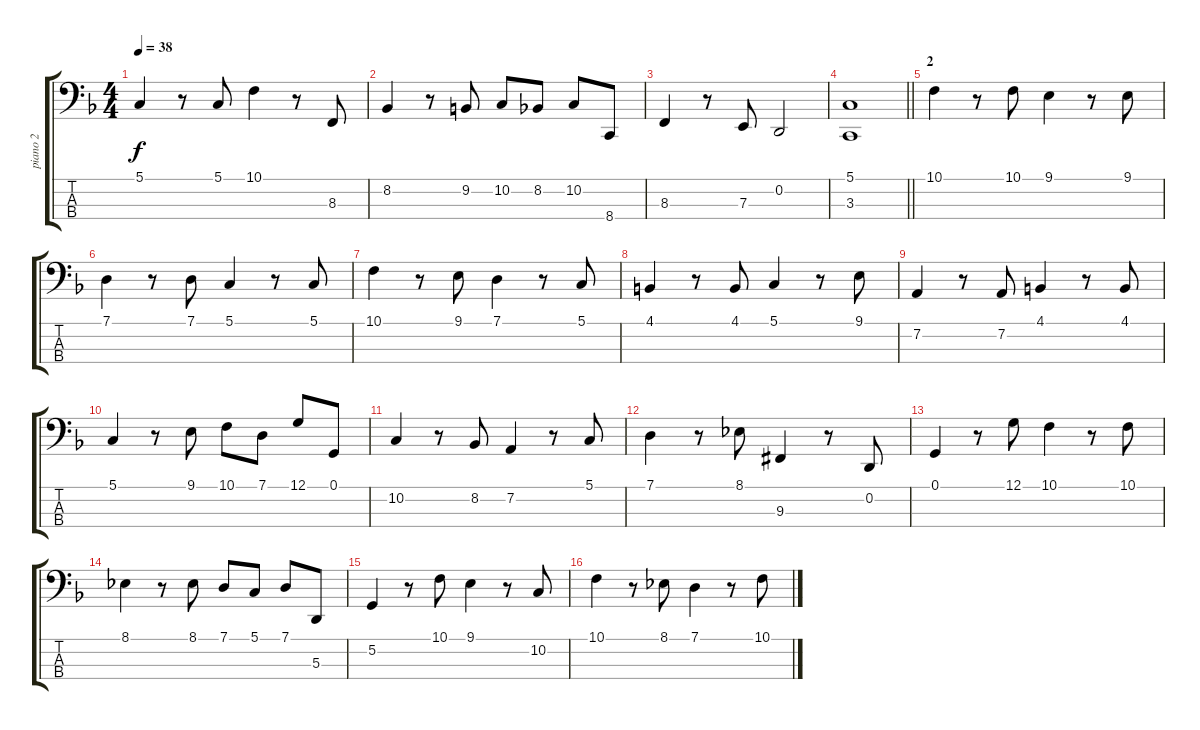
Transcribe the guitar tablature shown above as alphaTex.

\track ("piano 2" "piano 2") {instrument honkytonkpiano}
\staff {score tabs}
\tuning (G2 D2 A1 E1) {hide}
\ts (4 4)
\tempo 38
\clef f4
\ks f
5.1.4{dy f} r.8 5.1.8 10.1.4 r.8 8.3.8 |
8.2.4 r.8 9.2.8 10.2.8 8.2.8 10.2.8 8.4.8 |
8.3.4 r.8 7.3.8 0.2.2 |
\barLineRight lightlight
(5.1 3.3).1 |
\section ("" "2")
10.1.4 r.8 10.1.8 9.1.4 r.8 9.1.8 |
7.1.4 r.8 7.1.8 5.1.4 r.8 5.1.8 |
10.1.4 r.8 9.1.8 7.1.4 r.8 5.1.8 |
4.1.4 r.8 4.1.8 5.1.4 r.8 9.1.8 |
7.2.4 r.8 7.2.8 4.1.4 r.8 4.1.8 |
5.1.4 r.8 9.1.8 10.1.8 7.1.8 12.1.8 0.1.8 |
10.2.4 r.8 8.2.8 7.2.4 r.8 5.1.8 |
7.1.4 r.8 8.1.8 9.3{acc #}.4 r.8 0.2.8 |
0.1.4 r.8 12.1.8 10.1.4 r.8 10.1.8 |
8.1.4 r.8 8.1.8 7.1.8 5.1.8 7.1.8 5.3.8 |
5.2.4 r.8 10.1.8 9.1.4 r.8 10.2.8 |
10.1.4 r.8 8.1.8 7.1.4 r.8 10.1.8
